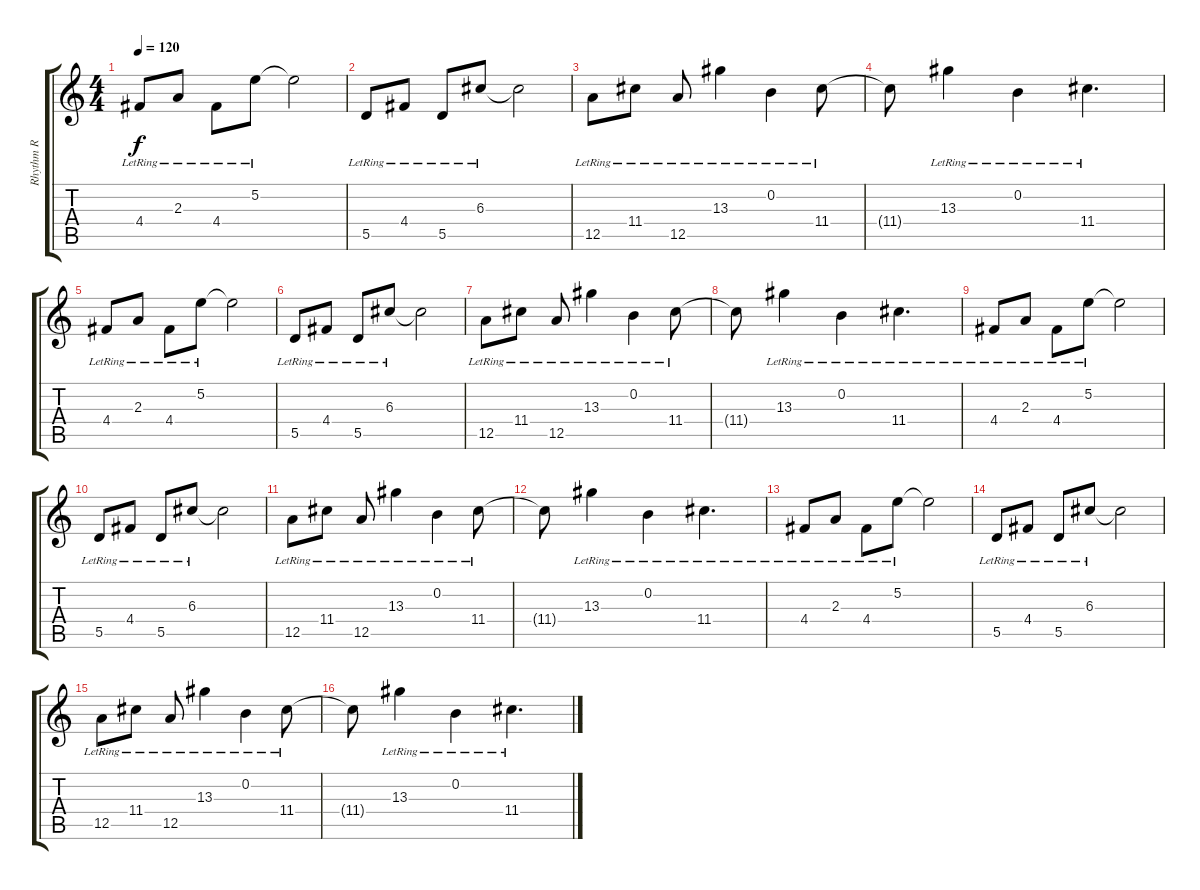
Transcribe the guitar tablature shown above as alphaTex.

\track ("Rhythm R" "Rhythm R") {instrument acousticguitarsteel}
\staff {score tabs}
\tuning (E4 B3 G3 D3 A2 D2) {hide}
\ts (4 4)
\tempo 120
\clef g2
\ks c
4.4{lr}.8{dy f} 2.3{lr}.8 4.4{lr}.8 5.2{lr}.8 5.2{t}.2 |
5.5{lr}.8 4.4{lr}.8 5.5{lr}.8 6.3{lr}.8 6.3{t}.2 |
12.5{lr}.8 11.4{lr}.8 12.5{lr}.8 13.3{lr}.4 0.2{lr}.4 11.4{lr}.8 |
11.4{t}.8 13.3{lr}.4 0.2{lr}.4 11.4{lr}.4{d} |
4.4{lr}.8 2.3{lr}.8 4.4{lr}.8 5.2{lr}.8 5.2{t}.2 |
5.5{lr}.8 4.4{lr}.8 5.5{lr}.8 6.3{lr}.8 6.3{t}.2 |
12.5{lr}.8 11.4{lr}.8 12.5{lr}.8 13.3{lr}.4 0.2{lr}.4 11.4{lr}.8 |
11.4{t}.8 13.3{lr}.4 0.2{lr}.4 11.4{lr}.4{d} |
4.4{lr}.8 2.3{lr}.8 4.4{lr}.8 5.2{lr}.8 5.2{t}.2 |
5.5{lr}.8 4.4{lr}.8 5.5{lr}.8 6.3{lr}.8 6.3{t}.2 |
12.5{lr}.8 11.4{lr}.8 12.5{lr}.8 13.3{lr}.4 0.2{lr}.4 11.4{lr}.8 |
11.4{t}.8 13.3{lr}.4 0.2{lr}.4 11.4{lr}.4{d} |
4.4{lr}.8 2.3{lr}.8 4.4{lr}.8 5.2{lr}.8 5.2{t}.2 |
5.5{lr}.8 4.4{lr}.8 5.5{lr}.8 6.3{lr}.8 6.3{t}.2 |
12.5{lr}.8 11.4{lr}.8 12.5{lr}.8 13.3{lr}.4 0.2{lr}.4 11.4{lr}.8 |
11.4{t}.8 13.3{lr}.4 0.2{lr}.4 11.4{lr}.4{d}
